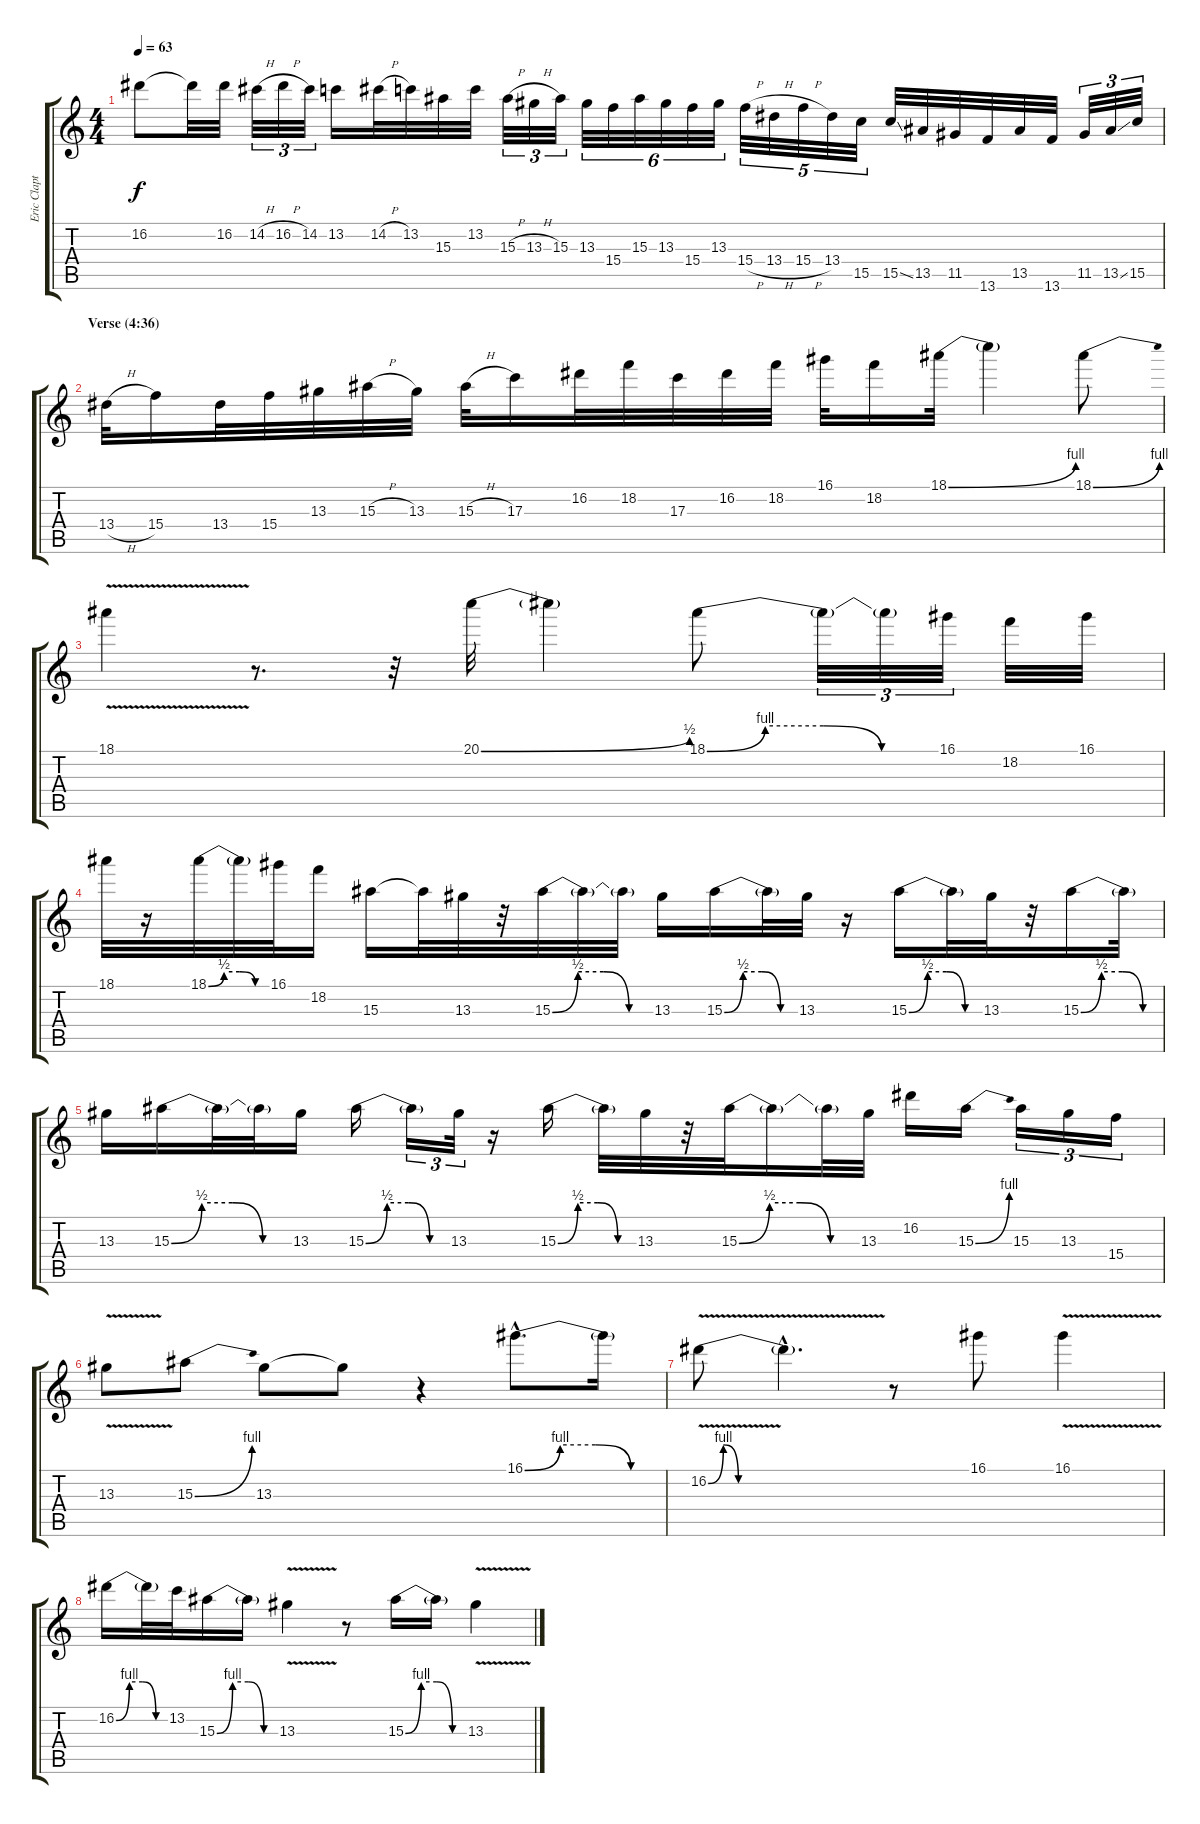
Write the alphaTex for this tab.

\track ("Eric Clapton" "Eric Clapt") {instrument overdrivenguitar}
\staff {score tabs}
\tuning (E4 B3 G3 D3 A2 E2) {hide}
\ts (4 4)
\tempo 63
\clef g2
\ks c
16.2{t}.8{dy f} 16.2{t}.32 16.2.32 14.2{h}.32{tu (3 2)} 16.2{h}.32{tu (3 2)} 14.2.32{tu (3 2)} 13.2.16 14.2{h}.32 13.2.32 15.3.32 13.2.32 15.3{h}.32{tu (3 2)} 13.3{h}.32{tu (3 2)} 15.3.32{tu (3 2)} 13.3.32{tu (6 4)} 15.4.32{tu (6 4)} 15.3.32{tu (6 4)} 13.3.32{tu (6 4)} 15.4.32{tu (6 4)} 13.3.32{tu (6 4)} 15.4{h}.32{tu (5 4)} 13.4{h}.32{tu (5 4)} 15.4{h}.32{tu (5 4)} 13.4.32{tu (5 4)} 15.5.32{tu (5 4)} 15.5{ss}.32 13.5.32 11.5.32 13.6.32 13.5.32 13.6.32 11.5.32{tu (3 2)} 13.5{ss}.32{tu (3 2)} 15.5.32{tu (3 2)} |
\section ("" "Verse (4:36)")
13.4{h}.32 15.4.16 13.4.32 15.4.32 13.3.32 15.3{h}.32 13.3.32 15.3{h}.32 17.3.16 16.2.32 18.2.32 17.3.32 16.2.32 18.2.32 16.1.32 18.2.16 18.1{be (bend 0 0 60 4)}.32 18.1{t}.4 18.1{be (bend 0 0 60 4)}.8 |
18.1{v}.4 r.8{d} r.32 20.1{be (bend 0 0 60 2)}.32 20.1{t}.4 18.1{be (custom 0 0 15 4 30 4 45 0 60 0)}.8 18.1{t}.32{tu (3 2)} 18.1{t}.32{tu (3 2)} 16.1.32{tu (3 2)} 18.2.32 16.1.32 |
18.1.32 r.16 18.1{be (custom 0 0 15 2 30 2 45 0 60 0)}.32 18.1{t}.32 16.1.32 18.2.16 15.3.16 15.3{t}.32 13.3.32 r.32 15.3{be (custom 0 0 15 2 30 2 45 0 60 0)}.32 15.3{t}.32 15.3{t}.32 13.3.16 15.3{be (custom 0 0 15 2 30 2 45 0 60 0)}.16 15.3{t}.32 13.3.32 r.16 15.3{be (custom 0 0 15 2 30 2 45 0 60 0)}.16 15.3{t}.32 13.3.32 r.32 15.3{be (custom 0 0 15 2 30 2 45 0 60 0)}.16 15.3{t}.32 |
13.3.16 15.3{be (custom 0 0 15 2 30 2 45 0 60 0)}.16 15.3{t}.32 15.3{t}.32 13.3.16 15.3{be (custom 0 0 15 2 30 2 45 0 60 0)}.16 15.3{t}.16{tu (3 2)} 13.3.32{tu (3 2)} r.16 15.3{be (custom 0 0 15 2 30 2 45 0 60 0)}.16 15.3{t}.32 13.3.32 r.32 15.3{be (custom 0 0 15 2 30 2 45 0 60 0)}.32 15.3{t}.16 15.3{t}.32 13.3.32 16.2.16 15.3{be (bend 0 0 60 4)}.16 15.3.16{tu (3 2)} 13.3.16{tu (3 2)} 15.4.16{tu (3 2)} |
13.3{v}.8 15.3{be (bend 0 0 60 4)}.8 13.3.8 13.3{t}.8 r.4 16.1{be (custom 0 0 15 4 30 4 45 0 60 0) hac}.8{d} 16.1{t}.16 |
16.2{be (custom 0 0 5 4 10 0 15 0 30 0 45 0 60 0) v}.8 16.2{hac t}.4{d} r.8 16.1.8 16.1{v}.4 |
16.2{be (custom 0 0 15 4 30 4 45 0 60 0)}.16 16.2{t}.32 13.2.32 15.3{be (custom 0 0 15 4 30 4 45 0 60 0)}.16 15.3{t}.16 13.3{v}.4 r.8 15.3{be (custom 0 0 15 4 30 4 45 0 60 0)}.16 15.3{t}.16 13.3{v}.4
